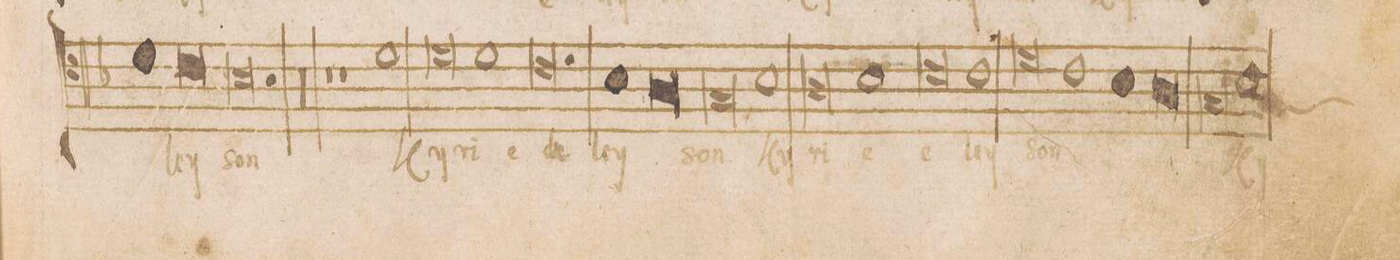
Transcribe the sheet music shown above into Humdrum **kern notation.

**kern	**text
*I"ALTVS	*
*clefC4	*
*k[b-]	*
*M3/1	*
1d	.
0c	-ley-
=60	=60
0.B-	-son
=61	=61
0.r	.
=62	=62
0.r	.
=63	=63
1r	.
1r	.
1d	Ky-
=64	=64
0d	-ri-
1d	-e
=65	=65
0.c	e-
=66	=66
1B-	-ley-
0A	.
=67	=67
0G,	-son
1B-	Ky-
=68	=68
0A	-ri-
1B-	-e
=69	=69
0c	e-
1c	-ley-
=70	=70
0d	-son
1c	.
=71	=71
1B-	.
0A	.
=72	=72
0G	.
*custos:A	*
1Bn	Ky-
=73	=73
*-	*-
